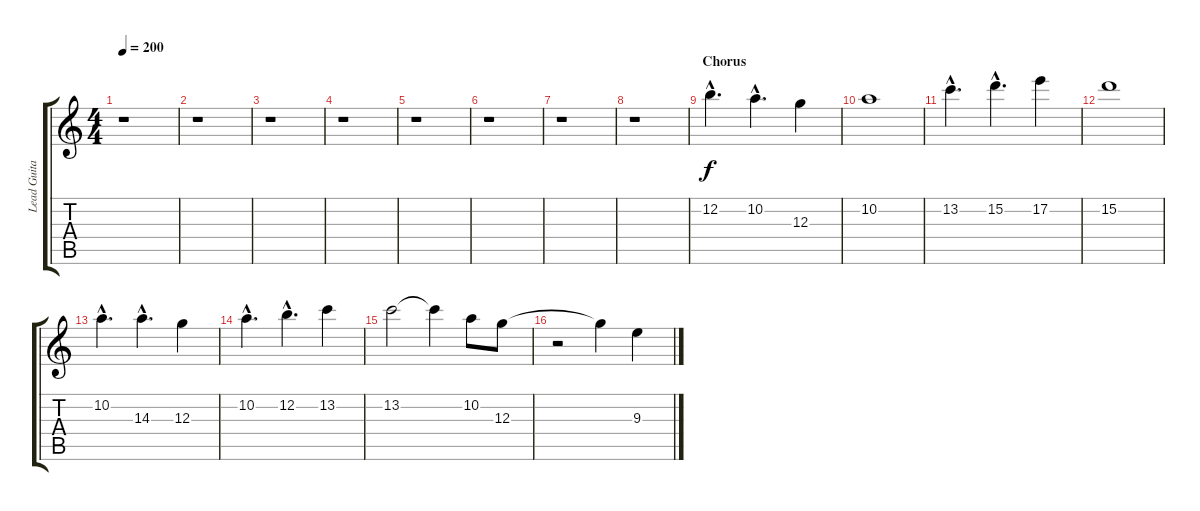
\track ("Lead Guitar (Li)" "Lead Guita") {instrument distortionguitar}
\staff {score tabs}
\tuning (E4 B3 G3 D3 A2 E2) {hide}
\ts (4 4)
\tempo 200
\clef g2
\ks c
r.1{dy f} |
r.1 |
r.1 |
r.1 |
r.1 |
r.1 |
r.1 |
r.1 |
\section ("" "Chorus")
12.2{hac}.4{d volume 10} 10.2{hac}.4{d} 12.3.4 |
10.2.1 |
13.2{hac}.4{d} 15.2{hac}.4{d} 17.2.4 |
15.2.1 |
10.2{hac}.4{d} 14.3{hac}.4{d} 12.3.4 |
10.2{hac}.4{d} 12.2{hac}.4{d} 13.2.4 |
13.2.2 13.2{t}.4 10.2.8 12.3.8 |
r.2 12.3{t}.4 9.3.4
